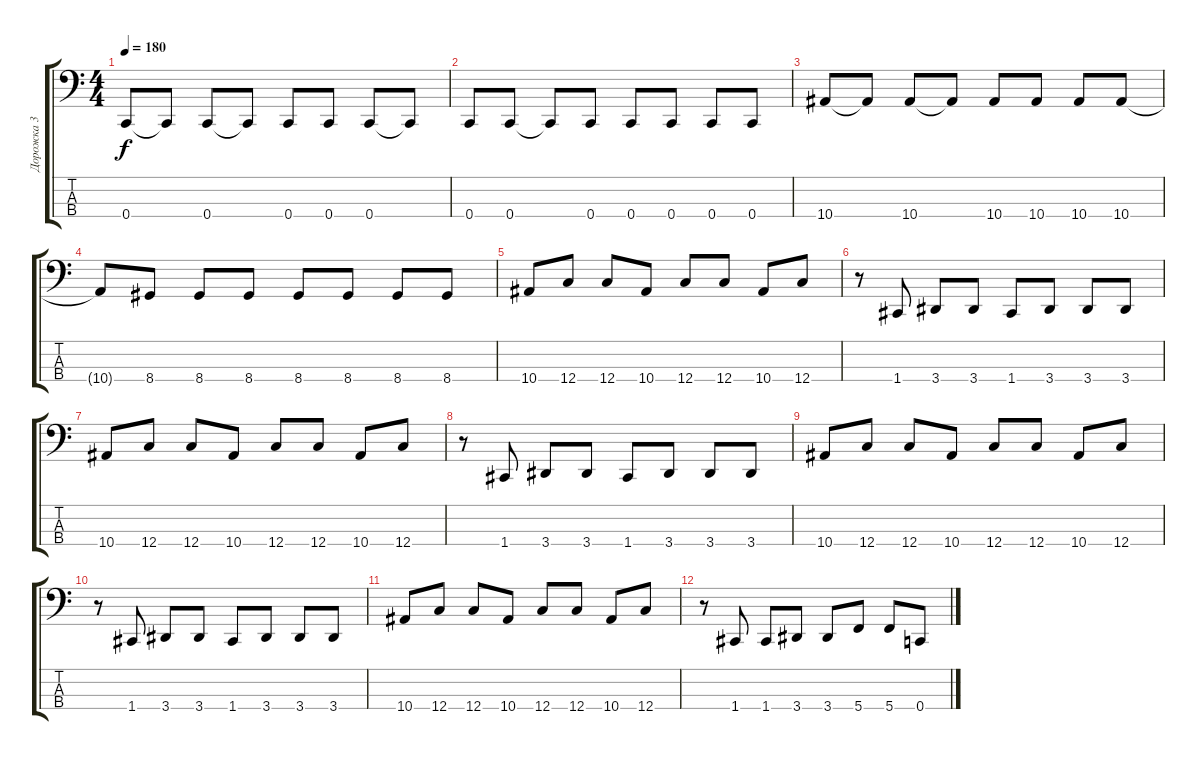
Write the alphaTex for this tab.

\track ("Дорожка 3" "Дорожка 3") {instrument electricbassfinger}
\staff {score tabs}
\tuning (F2 C2 G1 C1) {hide}
\ts (4 4)
\tempo 180
\clef f4
\ks c
0.4.8{dy f} 0.4{t}.8 0.4.8 0.4{t}.8 0.4.8 0.4.8 0.4.8 0.4{t}.8 |
0.4.8 0.4.8 0.4{t}.8 0.4.8 0.4.8 0.4.8 0.4.8 0.4.8 |
10.4.8 10.4{t}.8 10.4.8 10.4{t}.8 10.4.8 10.4.8 10.4.8 10.4.8 |
10.4{t}.8 8.4.8 8.4.8 8.4.8 8.4.8 8.4.8 8.4.8 8.4.8 |
10.4.8 12.4.8 12.4.8 10.4.8 12.4.8 12.4.8 10.4.8 12.4.8 |
r.8 1.4.8 3.4.8 3.4.8 1.4.8 3.4.8 3.4.8 3.4.8 |
10.4.8 12.4.8 12.4.8 10.4.8 12.4.8 12.4.8 10.4.8 12.4.8 |
r.8 1.4.8 3.4.8 3.4.8 1.4.8 3.4.8 3.4.8 3.4.8 |
10.4.8 12.4.8 12.4.8 10.4.8 12.4.8 12.4.8 10.4.8 12.4.8 |
r.8 1.4.8 3.4.8 3.4.8 1.4.8 3.4.8 3.4.8 3.4.8 |
10.4.8 12.4.8 12.4.8 10.4.8 12.4.8 12.4.8 10.4.8 12.4.8 |
r.8 1.4.8 1.4.8 3.4.8 3.4.8 5.4.8 5.4.8 0.4.8
